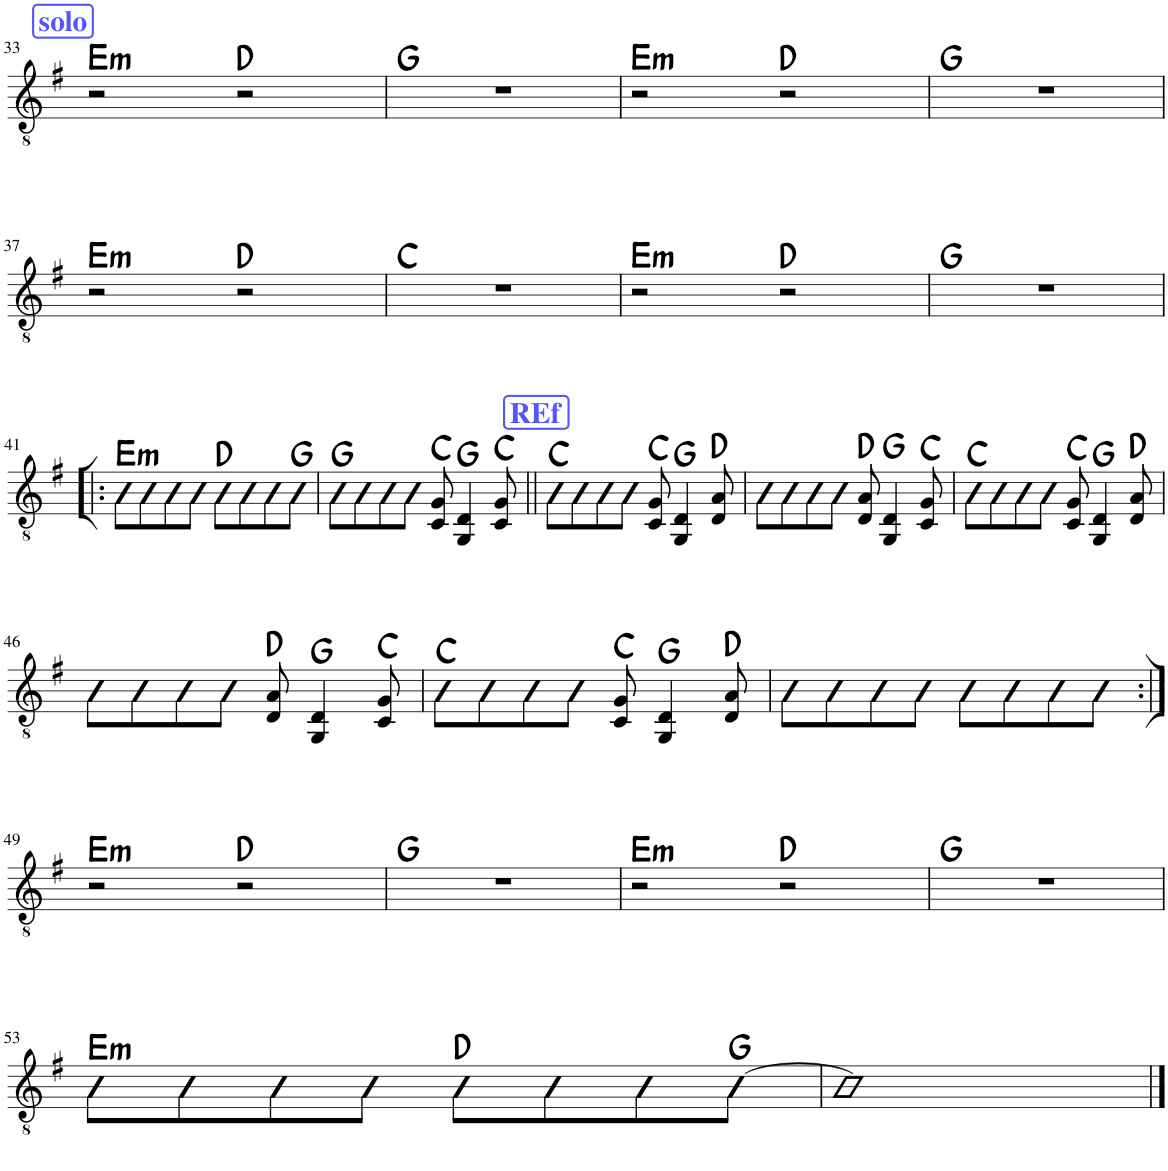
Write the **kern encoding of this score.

**kern	**harte
*part1	*part1
*staff1	*
*I"Classical Guitar	*
*I'Guit.	*
!!LO:PB:g=z
*clefGv2	*
*k[f#]	*
*M4/4	*
!!LO:REH:place=s1:a:B:cj:color=#5555FF:fs=14:t=solo
=33	=33
!	!LO:H:kt=m
2r	E:min
2r	D:maj
=34	=34
1r	G:maj
=35	=35
!	!LO:H:kt=m
2r	E:min
2r	D:maj
=36	=36
1r	G:maj
!!LO:LB:g=z
=37	=37
!	!LO:H:kt=m
2r	E:min
2r	D:maj
=38	=38
1r	C:maj
=39	=39
!	!LO:H:kt=m
2r	E:min
2r	D:maj
=40	=40
1r	G:maj
!!LO:LB:g=z
=41!|:	=41!|:
!	!LO:H:kt=m
8E\L	E:min
8E\	.
8E\	.
8E\J	.
8D\L	D:maj
8D\	.
8D\	.
8G\J	G:maj
=42	=42
8GG\L	G:maj
8GG\	.
8GG\	.
8GG\J	.
8C/ 8G/	C:maj
4GG/ 4D/	G:maj
8C/ 8G/	C:maj
!!LO:REH:place=s1:a:B:cj:color=#5555FF:fs=14:t=REf
=43||	=43||
8C\L	C:maj
8C\	.
8C\	.
8C\J	.
8C/ 8G/	C:maj
4GG/ 4D/	G:maj
8D/ 8A/	D:maj
=44	=44
8D\L	.
8D\	.
8D\	.
8D\J	.
8D/ 8A/	D:maj
4GG/ 4D/	G:maj
8C/ 8G/	C:maj
=45	=45
8C\L	C:maj
8C\	.
8C\	.
8C\J	.
8C/ 8G/	C:maj
4GG/ 4D/	G:maj
8D/ 8A/	D:maj
!!LO:LB:g=z
=46	=46
8D\L	.
8D\	.
8D\	.
8D\J	.
8D/ 8A/	D:maj
4GG/ 4D/	G:maj
8C/ 8G/	C:maj
=47	=47
8C\L	C:maj
8C\	.
8C\	.
8C\J	.
8C/ 8G/	C:maj
4GG/ 4D/	G:maj
8D/ 8A/	D:maj
=48	=48
8D\L	.
8D\	.
8D\	.
8D\J	.
8D\L	.
8D\	.
8D\	.
8D\J	.
!!LO:LB:g=z
=49:|!	=49:|!
!	!LO:H:kt=m
2r	E:min
2r	D:maj
=50	=50
1r	G:maj
=51	=51
!	!LO:H:kt=m
2r	E:min
2r	D:maj
=52	=52
1r	G:maj
!!LO:LB:g=z
=53	=53
!	!LO:H:kt=m
8E\L	E:min
8E\	.
8E\	.
8E\J	.
8D\L	D:maj
8D\	.
8D\	.
[8G\J	G:maj
=54	=54
1G]	.
==	==
*-	*-
